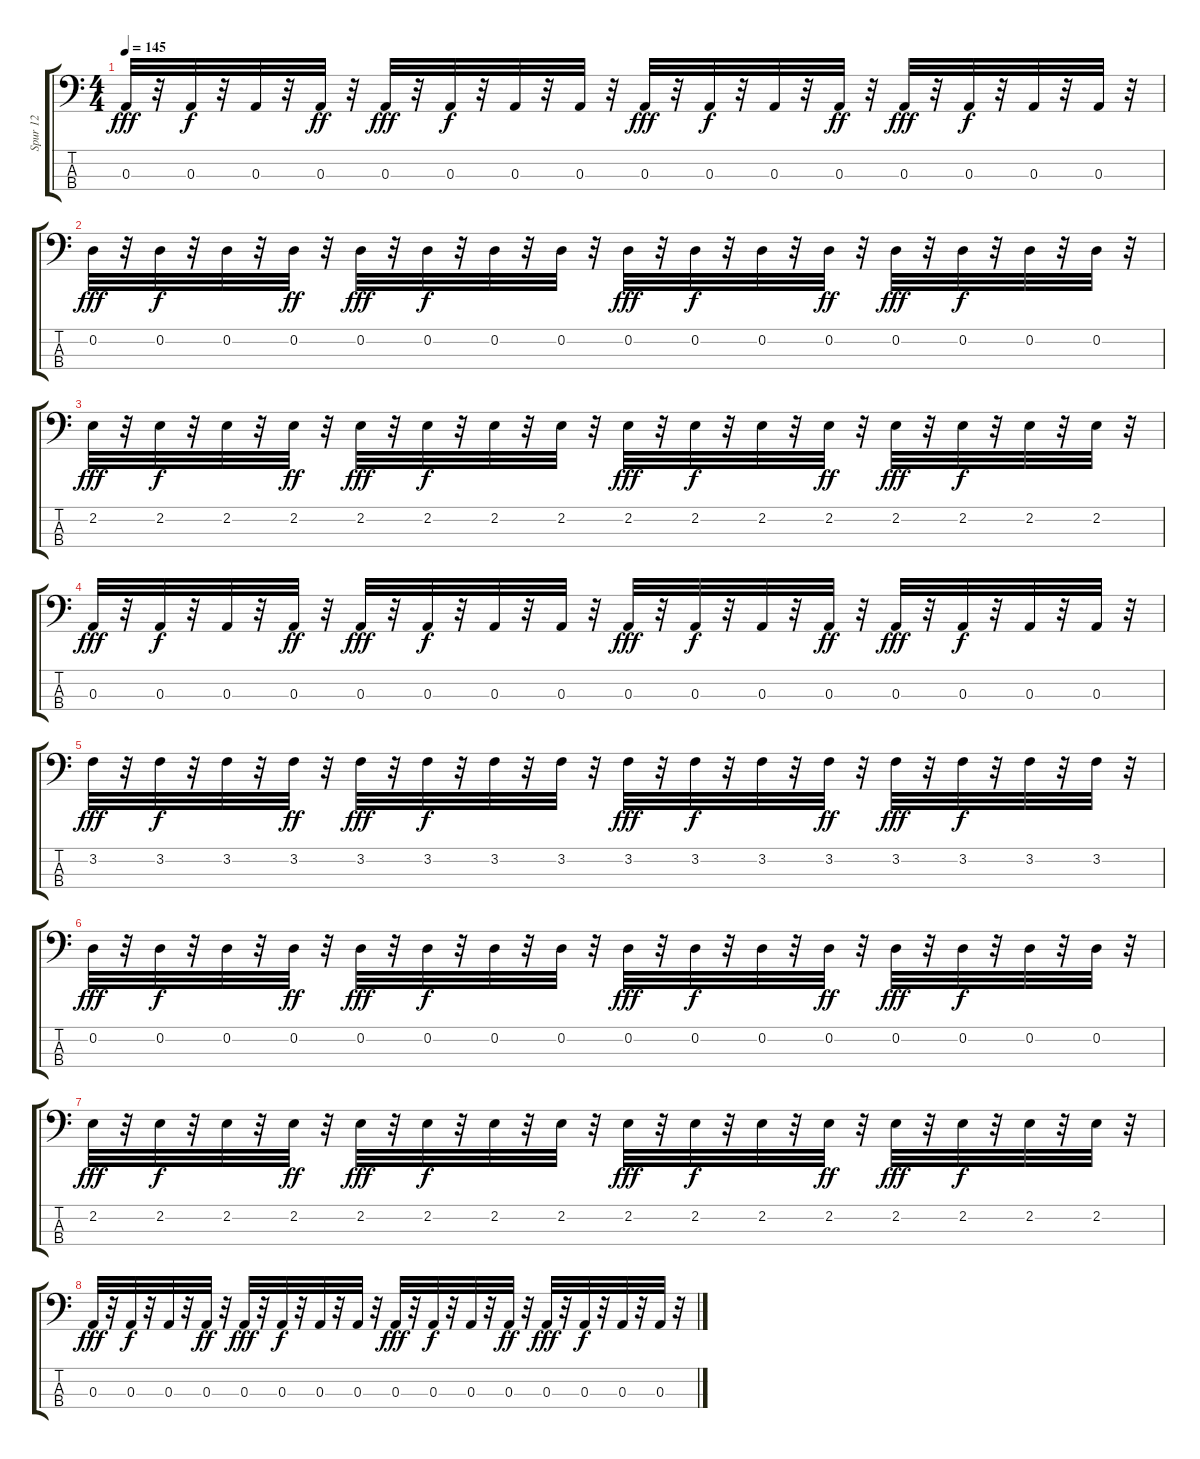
\track ("Spur 12" "Spur 12") {instrument synthbass2}
\staff {score tabs}
\tuning (G2 D2 A1 E1) {hide}
\ts (4 4)
\tempo 145
\clef f4
\ks c
0.3.32{dy fff} r.32 0.3.32{dy f} r.32 0.3.32 r.32 0.3.32{dy ff} r.32 0.3.32{dy fff} r.32 0.3.32{dy f} r.32 0.3.32 r.32 0.3.32 r.32 0.3.32{dy fff} r.32 0.3.32{dy f} r.32 0.3.32 r.32 0.3.32{dy ff} r.32 0.3.32{dy fff} r.32 0.3.32{dy f} r.32 0.3.32 r.32 0.3.32 r.32 |
0.2.32{dy fff} r.32 0.2.32{dy f} r.32 0.2.32 r.32 0.2.32{dy ff} r.32 0.2.32{dy fff} r.32 0.2.32{dy f} r.32 0.2.32 r.32 0.2.32 r.32 0.2.32{dy fff} r.32 0.2.32{dy f} r.32 0.2.32 r.32 0.2.32{dy ff} r.32 0.2.32{dy fff} r.32 0.2.32{dy f} r.32 0.2.32 r.32 0.2.32 r.32 |
2.2.32{dy fff} r.32 2.2.32{dy f} r.32 2.2.32 r.32 2.2.32{dy ff} r.32 2.2.32{dy fff} r.32 2.2.32{dy f} r.32 2.2.32 r.32 2.2.32 r.32 2.2.32{dy fff} r.32 2.2.32{dy f} r.32 2.2.32 r.32 2.2.32{dy ff} r.32 2.2.32{dy fff} r.32 2.2.32{dy f} r.32 2.2.32 r.32 2.2.32 r.32 |
0.3.32{dy fff} r.32 0.3.32{dy f} r.32 0.3.32 r.32 0.3.32{dy ff} r.32 0.3.32{dy fff} r.32 0.3.32{dy f} r.32 0.3.32 r.32 0.3.32 r.32 0.3.32{dy fff} r.32 0.3.32{dy f} r.32 0.3.32 r.32 0.3.32{dy ff} r.32 0.3.32{dy fff} r.32 0.3.32{dy f} r.32 0.3.32 r.32 0.3.32 r.32 |
3.2.32{dy fff} r.32 3.2.32{dy f} r.32 3.2.32 r.32 3.2.32{dy ff} r.32 3.2.32{dy fff} r.32 3.2.32{dy f} r.32 3.2.32 r.32 3.2.32 r.32 3.2.32{dy fff} r.32 3.2.32{dy f} r.32 3.2.32 r.32 3.2.32{dy ff} r.32 3.2.32{dy fff} r.32 3.2.32{dy f} r.32 3.2.32 r.32 3.2.32 r.32 |
0.2.32{dy fff} r.32 0.2.32{dy f} r.32 0.2.32 r.32 0.2.32{dy ff} r.32 0.2.32{dy fff} r.32 0.2.32{dy f} r.32 0.2.32 r.32 0.2.32 r.32 0.2.32{dy fff} r.32 0.2.32{dy f} r.32 0.2.32 r.32 0.2.32{dy ff} r.32 0.2.32{dy fff} r.32 0.2.32{dy f} r.32 0.2.32 r.32 0.2.32 r.32 |
2.2.32{dy fff} r.32 2.2.32{dy f} r.32 2.2.32 r.32 2.2.32{dy ff} r.32 2.2.32{dy fff} r.32 2.2.32{dy f} r.32 2.2.32 r.32 2.2.32 r.32 2.2.32{dy fff} r.32 2.2.32{dy f} r.32 2.2.32 r.32 2.2.32{dy ff} r.32 2.2.32{dy fff} r.32 2.2.32{dy f} r.32 2.2.32 r.32 2.2.32 r.32 |
0.3.32{dy fff} r.32 0.3.32{dy f} r.32 0.3.32 r.32 0.3.32{dy ff} r.32 0.3.32{dy fff} r.32 0.3.32{dy f} r.32 0.3.32 r.32 0.3.32 r.32 0.3.32{dy fff} r.32 0.3.32{dy f} r.32 0.3.32 r.32 0.3.32{dy ff} r.32 0.3.32{dy fff} r.32 0.3.32{dy f} r.32 0.3.32 r.32 0.3.32 r.32
